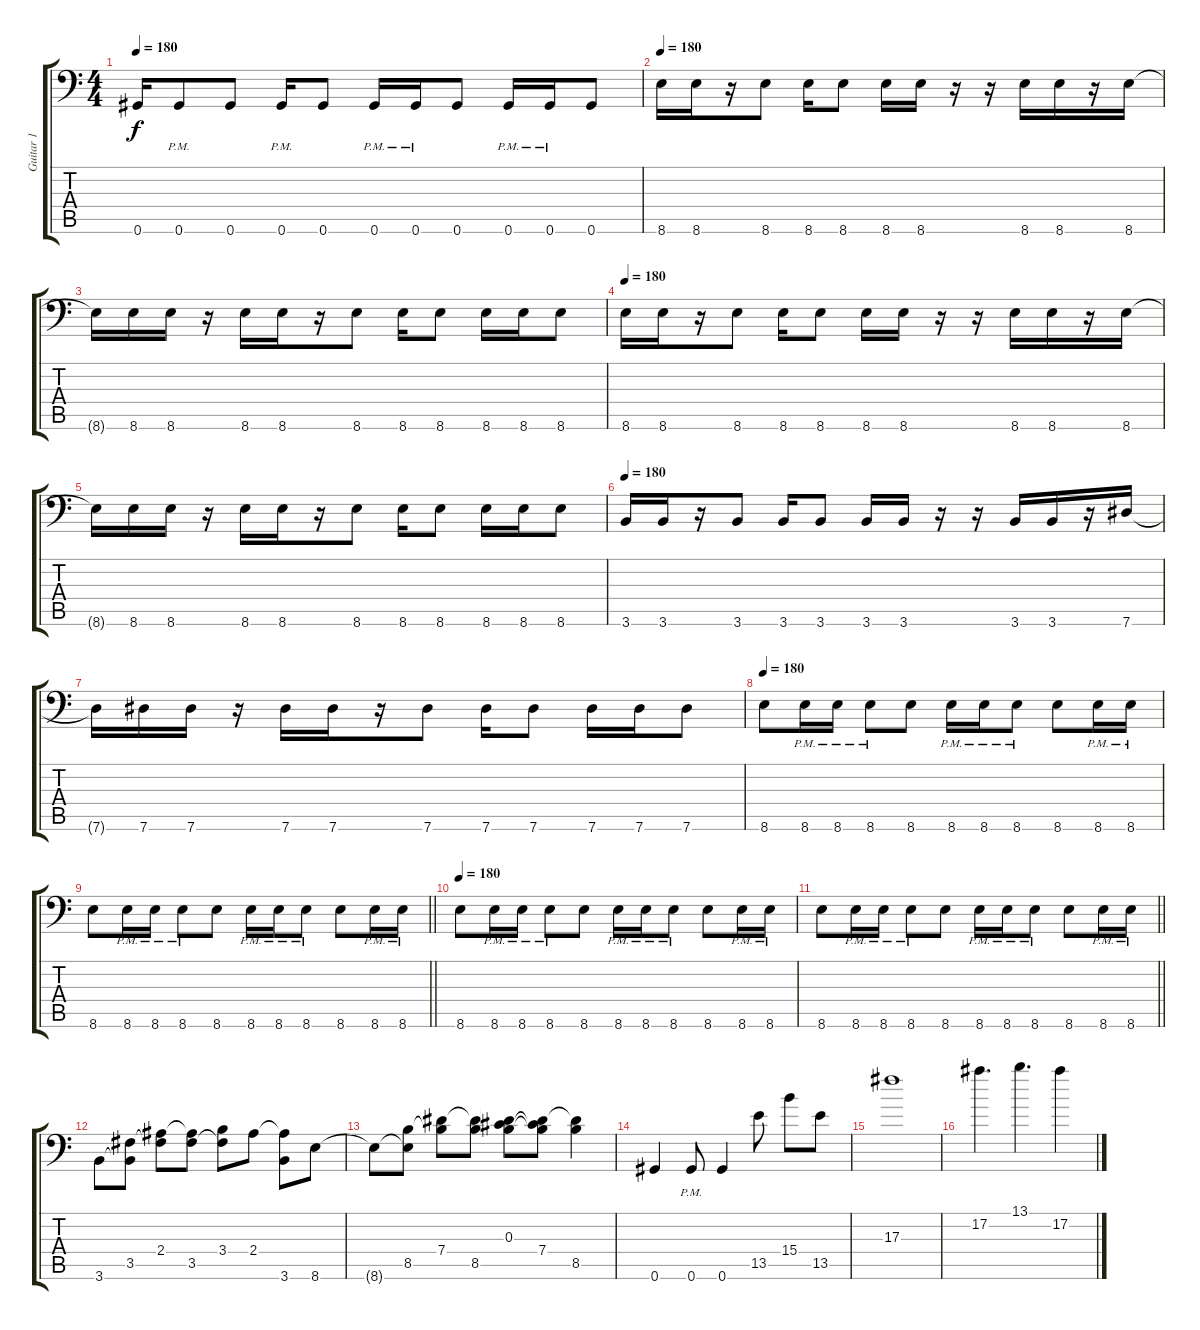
\track ("Guitar 1" "Guitar 1") {instrument overdrivenguitar}
\staff {score tabs}
\tuning (Bb3 F3 Db3 Ab2 Eb2 Ab1) {hide}
\ts (4 4)
\tempo 180
\clef f4
\ks c
0.6.16{dy f} 0.6{pm}.8 0.6.8 0.6{pm}.16 0.6.8 0.6{pm}.16 0.6{pm}.16 0.6.8 0.6{pm}.16 0.6{pm}.16 0.6.8 |
\tempo 180
8.6.16 8.6.16 r.16 8.6.8 8.6.16 8.6.8 8.6.16 8.6.16 r.16 r.16 8.6.16 8.6.16 r.16 8.6.16 |
8.6{t}.16 8.6.16 8.6.16 r.16 8.6.16 8.6.16 r.16 8.6.8 8.6.16 8.6.8 8.6.16 8.6.16 8.6.8 |
\tempo 180
8.6.16 8.6.16 r.16 8.6.8 8.6.16 8.6.8 8.6.16 8.6.16 r.16 r.16 8.6.16 8.6.16 r.16 8.6.16 |
8.6{t}.16 8.6.16 8.6.16 r.16 8.6.16 8.6.16 r.16 8.6.8 8.6.16 8.6.8 8.6.16 8.6.16 8.6.8 |
\tempo 180
3.6.16 3.6.16 r.16 3.6.8 3.6.16 3.6.8 3.6.16 3.6.16 r.16 r.16 3.6.16 3.6.16 r.16 7.6.16 |
7.6{t}.16 7.6.16 7.6.16 r.16 7.6.16 7.6.16 r.16 7.6.8 7.6.16 7.6.8 7.6.16 7.6.16 7.6.8 |
\tempo 180
8.6.8 8.6{pm}.16 8.6{pm}.16 8.6{pm}.8 8.6.8 8.6{pm}.16 8.6{pm}.16 8.6{pm}.8 8.6.8 8.6{pm}.16 8.6{pm}.16 |
\barLineRight lightlight
8.6.8 8.6{pm}.16 8.6{pm}.16 8.6{pm}.8 8.6.8 8.6{pm}.16 8.6{pm}.16 8.6{pm}.8 8.6.8 8.6{pm}.16 8.6{pm}.16 |
\tempo 180
8.6.8 8.6{pm}.16 8.6{pm}.16 8.6{pm}.8 8.6.8 8.6{pm}.16 8.6{pm}.16 8.6{pm}.8 8.6.8 8.6{pm}.16 8.6{pm}.16 |
\barLineRight lightlight
8.6.8 8.6{pm}.16 8.6{pm}.16 8.6{pm}.8 8.6.8 8.6{pm}.16 8.6{pm}.16 8.6{pm}.8 8.6.8 8.6{pm}.16 8.6{pm}.16 |
3.6.8 (3.5 3.6{t}).8 (2.4 3.5{t}).8 (2.4{t} 3.5).8 (3.4 3.5{t}).8 2.4.8 (2.4{t} 3.6).8 8.6.8 |
8.6{t}.8 (8.5 8.6{t}).8 (7.4 8.5{t}).8 (7.4{t} 8.5).8 (0.3 7.4{t} 8.5{t}).8 (0.3{t} 7.4 8.5{t}).8 (7.4{t} 8.5).4 |
0.6.4 0.6{pm}.8 0.6.4 13.5.8 15.4.8 13.5.8 |
17.3.1 |
17.2.4{d} 13.1.4{d} 17.2.4
